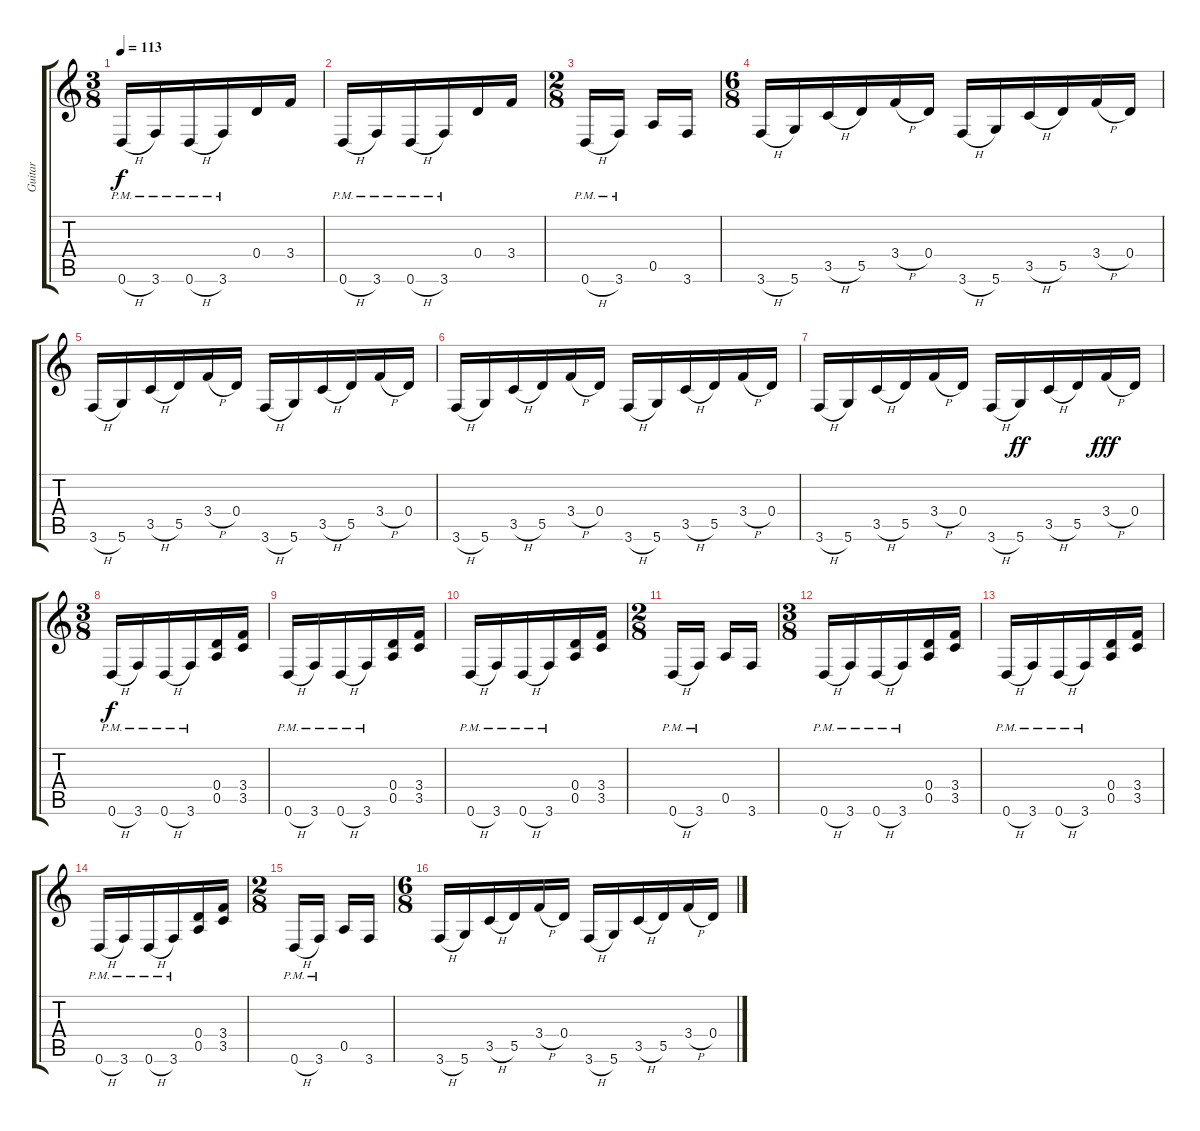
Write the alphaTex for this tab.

\track ("Guitar" "Guitar") {instrument distortionguitar}
\staff {score tabs}
\tuning (E4 B3 G3 D3 A2 D2) {hide}
\ts (3 8)
\tempo 113
\clef g2
\ks c
0.6{h pm}.16{dy f} 3.6{pm}.16 0.6{h pm}.16 3.6{pm}.16 0.4.16 3.4.16 |
0.6{h pm}.16 3.6{pm}.16 0.6{h pm}.16 3.6{pm}.16 0.4.16 3.4.16 |
\ts (2 8)
0.6{h pm}.16 3.6{pm}.16 0.5.16 3.6.16 |
\ts (6 8)
3.6{h}.16 5.6.16 3.5{h}.16 5.5.16 3.4{h}.16 0.4.16 3.6{h}.16 5.6.16 3.5{h}.16 5.5.16 3.4{h}.16 0.4.16 |
3.6{h}.16 5.6.16 3.5{h}.16 5.5.16 3.4{h}.16 0.4.16 3.6{h}.16 5.6.16 3.5{h}.16 5.5.16 3.4{h}.16 0.4.16 |
3.6{h}.16 5.6.16 3.5{h}.16 5.5.16 3.4{h}.16 0.4.16 3.6{h}.16 5.6.16 3.5{h}.16 5.5.16 3.4{h}.16 0.4.16 |
3.6{h}.16 5.6.16 3.5{h}.16 5.5.16 3.4{h}.16 0.4.16 3.6{h}.16 5.6.16{dy ff} 3.5{h}.16 5.5.16 3.4{h}.16{dy fff} 0.4.16 |
\ts (3 8)
0.6{h pm}.16{dy f} 3.6{pm}.16 0.6{h pm}.16 3.6{pm}.16 (0.4 0.5).16 (3.4 3.5).16 |
0.6{h pm}.16 3.6{pm}.16 0.6{h pm}.16 3.6{pm}.16 (0.4 0.5).16 (3.4 3.5).16 |
0.6{h pm}.16 3.6{pm}.16 0.6{h pm}.16 3.6{pm}.16 (0.4 0.5).16 (3.4 3.5).16 |
\ts (2 8)
0.6{h pm}.16 3.6{pm}.16 0.5.16 3.6.16 |
\ts (3 8)
0.6{h pm}.16 3.6{pm}.16 0.6{h pm}.16 3.6{pm}.16 (0.4 0.5).16 (3.4 3.5).16 |
0.6{h pm}.16 3.6{pm}.16 0.6{h pm}.16 3.6{pm}.16 (0.4 0.5).16 (3.4 3.5).16 |
0.6{h pm}.16 3.6{pm}.16 0.6{h pm}.16 3.6{pm}.16 (0.4 0.5).16 (3.4 3.5).16 |
\ts (2 8)
0.6{h pm}.16 3.6{pm}.16 0.5.16 3.6.16 |
\ts (6 8)
3.6{h}.16 5.6.16 3.5{h}.16 5.5.16 3.4{h}.16 0.4.16 3.6{h}.16 5.6.16 3.5{h}.16 5.5.16 3.4{h}.16 0.4.16
